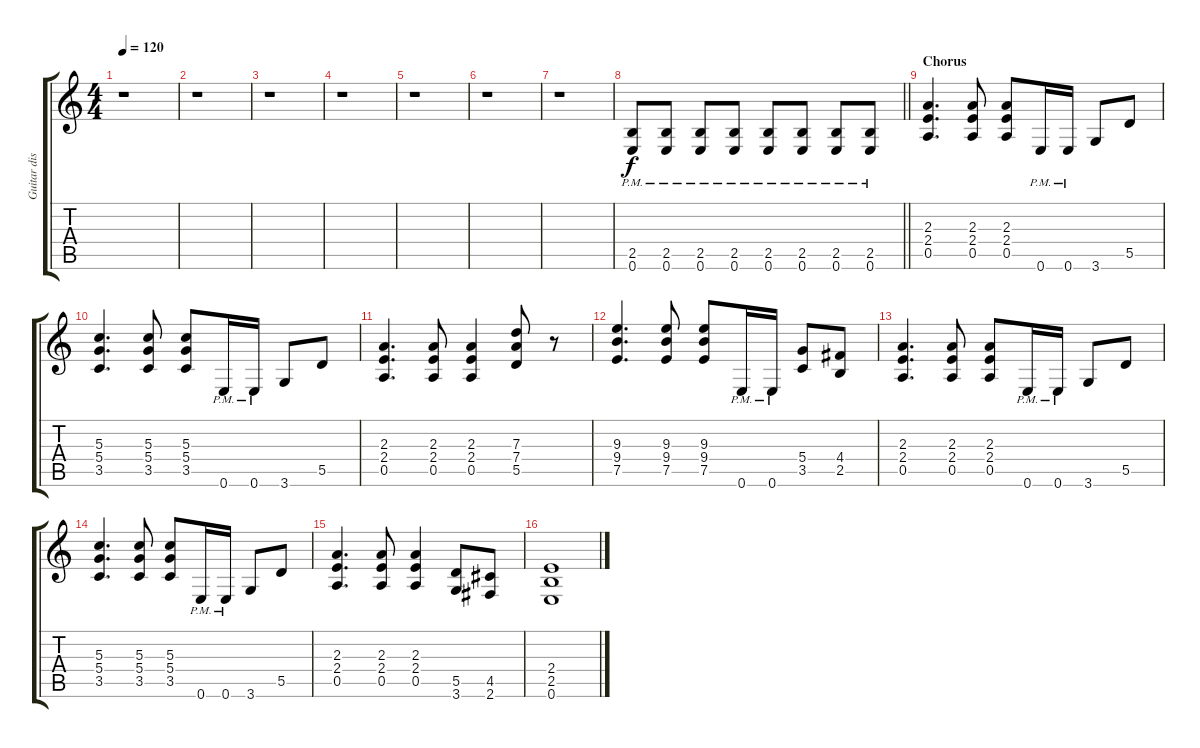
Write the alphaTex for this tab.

\track ("Guitar distortion 3" "Guitar dis") {instrument distortionguitar}
\staff {score tabs}
\tuning (E4 B3 G3 D3 A2 E2) {hide}
\ts (4 4)
\tempo 120
\clef g2
\ks aminor
r.1{dy f} |
r.1 |
r.1 |
r.1 |
r.1 |
r.1 |
r.1 |
\barLineRight lightlight
(2.5{pm} 0.6{pm}).8{volume 15} (2.5{pm} 0.6{pm}).8 (2.5{pm} 0.6{pm}).8 (2.5{pm} 0.6{pm}).8 (2.5{pm} 0.6{pm}).8 (2.5{pm} 0.6{pm}).8 (2.5{pm} 0.6{pm}).8 (2.5{pm} 0.6{pm}).8 |
\section ("" "Chorus")
\ks c
(2.3 2.4 0.5).4{d} (2.3 2.4 0.5).8 (2.3 2.4 0.5).8 0.6{pm}.16 0.6{pm}.16 3.6.8 5.5.8 |
(5.3 5.4 3.5).4{d} (5.3 5.4 3.5).8 (5.3 5.4 3.5).8 0.6{pm}.16 0.6{pm}.16 3.6.8 5.5.8 |
(2.3 2.4 0.5).4{d} (2.3 2.4 0.5).8 (2.3 2.4 0.5).4 (7.3 7.4 5.5).8 r.8 |
(9.3 9.4 7.5).4{d} (9.3 9.4 7.5).8 (9.3 9.4 7.5).8 0.6{pm}.16 0.6{pm}.16 (5.4 3.5).8 (4.4 2.5).8 |
(2.3 2.4 0.5).4{d} (2.3 2.4 0.5).8 (2.3 2.4 0.5).8 0.6{pm}.16 0.6{pm}.16 3.6.8 5.5.8 |
(5.3 5.4 3.5).4{d} (5.3 5.4 3.5).8 (5.3 5.4 3.5).8 0.6{pm}.16 0.6{pm}.16 3.6.8 5.5.8 |
(2.3 2.4 0.5).4{d} (2.3 2.4 0.5).8 (2.3 2.4 0.5).4 (5.5 3.6).8 (4.5 2.6).8 |
(2.4 2.5 0.6).1
